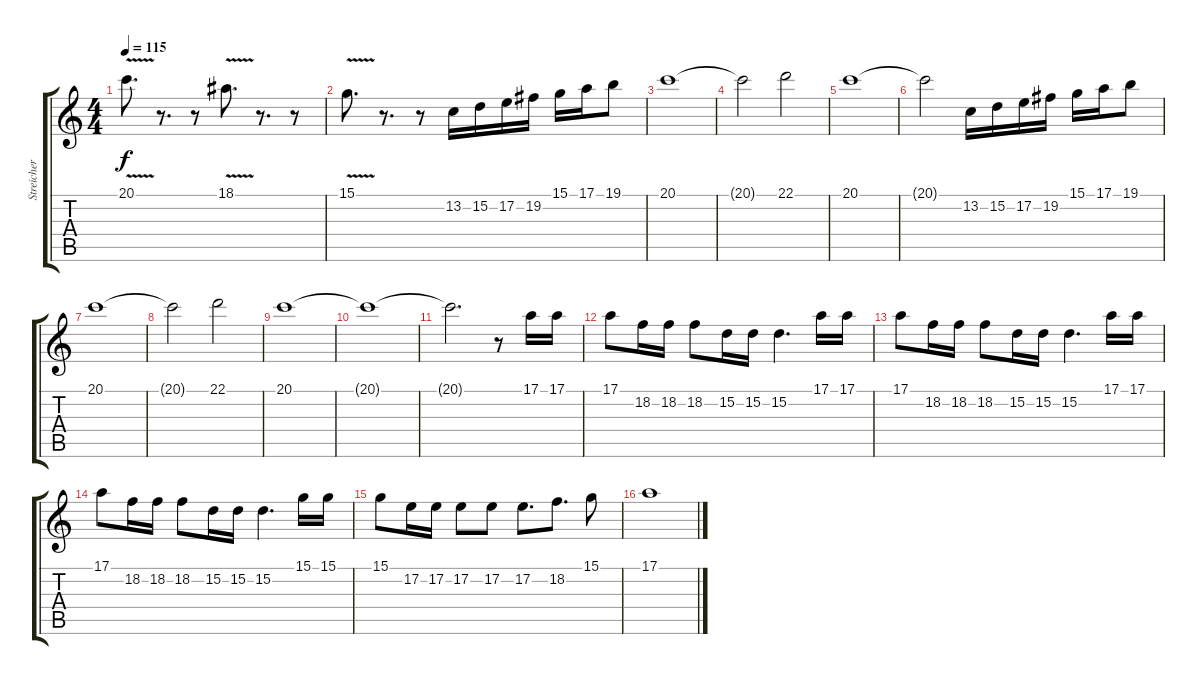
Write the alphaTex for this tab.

\track ("Streicher 2" "Streicher ") {instrument stringensemble1}
\staff {score tabs}
\tuning (E4 B3 G3 D3 A2 E2) {hide}
\ts (4 4)
\tempo 115
\clef g2
\ks c
20.1{v}.8{d dy f} r.8{d} r.8 18.1{v}.8{d} r.8{d} r.8 |
15.1{v}.8{d} r.8{d} r.8 13.2.16 15.2.16 17.2.16 19.2.16 15.1.16 17.1.16 19.1.8 |
20.1.1 |
20.1{t}.2 22.1.2 |
20.1.1 |
20.1{t}.2 13.2.16 15.2.16 17.2.16 19.2.16 15.1.16 17.1.16 19.1.8 |
20.1.1 |
20.1{t}.2 22.1.2 |
20.1.1 |
20.1{t}.1 |
20.1{t}.2{d} r.8 17.1.16 17.1.16 |
17.1.8 18.2.16 18.2.16 18.2.8 15.2.16 15.2.16 15.2.4{d} 17.1.16 17.1.16 |
17.1.8 18.2.16 18.2.16 18.2.8 15.2.16 15.2.16 15.2.4{d} 17.1.16 17.1.16 |
17.1.8 18.2.16 18.2.16 18.2.8 15.2.16 15.2.16 15.2.4{d} 15.1.16 15.1.16 |
15.1.8 17.2.16 17.2.16 17.2.8 17.2.8 17.2.8{d} 18.2.8{d} 15.1.8 |
17.1.1
